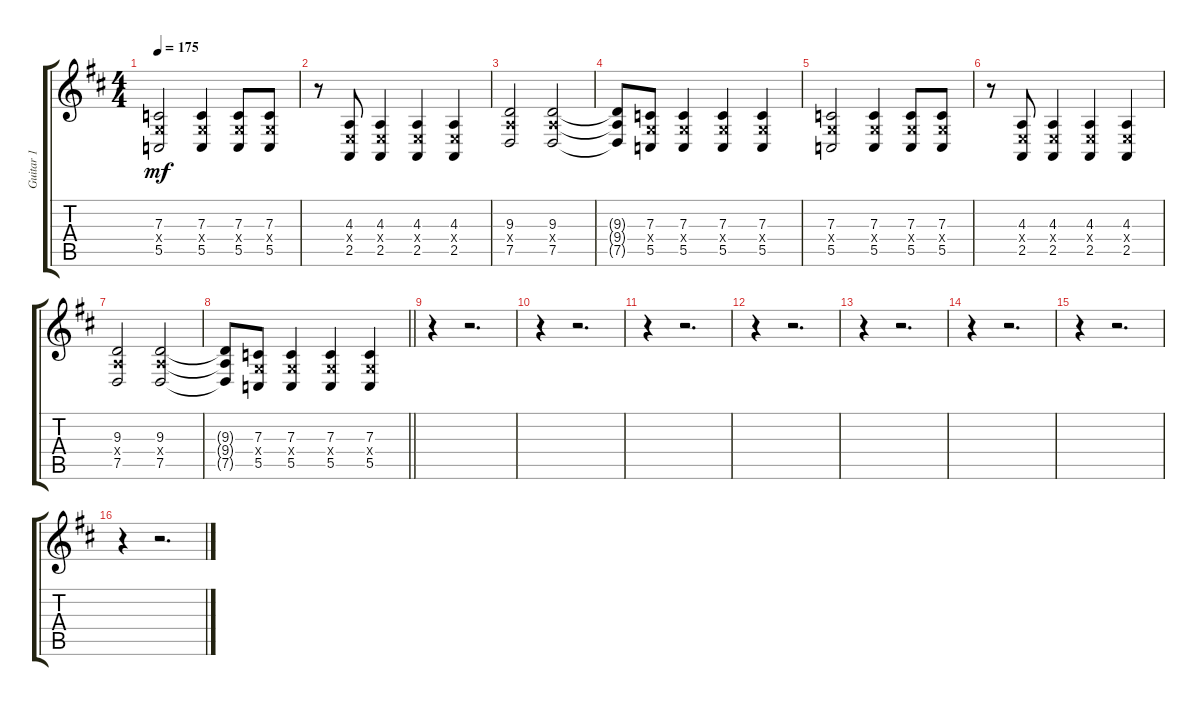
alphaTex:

\track ("Guitar 1" "Guitar 1") {instrument flute}
\staff {score tabs}
\tuning (D4 A3 F3 C3 G2 C2) {hide}
\ts (4 4)
\tempo 175
\clef g2
\ks d
(7.3 7.4{x} 5.5).2{dy mf} (7.3 7.4{x} 5.5).4 (7.3 7.4{x} 5.5).8 (7.3 7.4{x} 5.5).8 |
r.8 (4.3 4.4{x} 2.5).8 (4.3 4.4{x} 2.5).4 (4.3 4.4{x} 2.5).4 (4.3 4.4{x} 2.5).4 |
(9.3 9.4{x} 7.5).2 (9.3 9.4{x} 7.5).2 |
(9.3{t} 9.4{t} 7.5{t}).8 (7.3 7.4{x} 5.5).8 (7.3 7.4{x} 5.5).4 (7.3 7.4{x} 5.5).4 (7.3 7.4{x} 5.5).4 |
(7.3 7.4{x} 5.5).2 (7.3 7.4{x} 5.5).4 (7.3 7.4{x} 5.5).8 (7.3 7.4{x} 5.5).8 |
r.8 (4.3 4.4{x} 2.5).8 (4.3 4.4{x} 2.5).4 (4.3 4.4{x} 2.5).4 (4.3 4.4{x} 2.5).4 |
(9.3 9.4{x} 7.5).2 (9.3 9.4{x} 7.5).2 |
\barLineRight lightlight
(9.3{t} 9.4{t} 7.5{t}).8 (7.3 7.4{x} 5.5).8 (7.3 7.4{x} 5.5).4 (7.3 7.4{x} 5.5).4 (7.3 7.4{x} 5.5).4 |
r.4 r.2{d} |
r.4 r.2{d} |
r.4 r.2{d} |
r.4 r.2{d} |
r.4 r.2{d} |
r.4 r.2{d} |
r.4 r.2{d} |
r.4 r.2{d}
